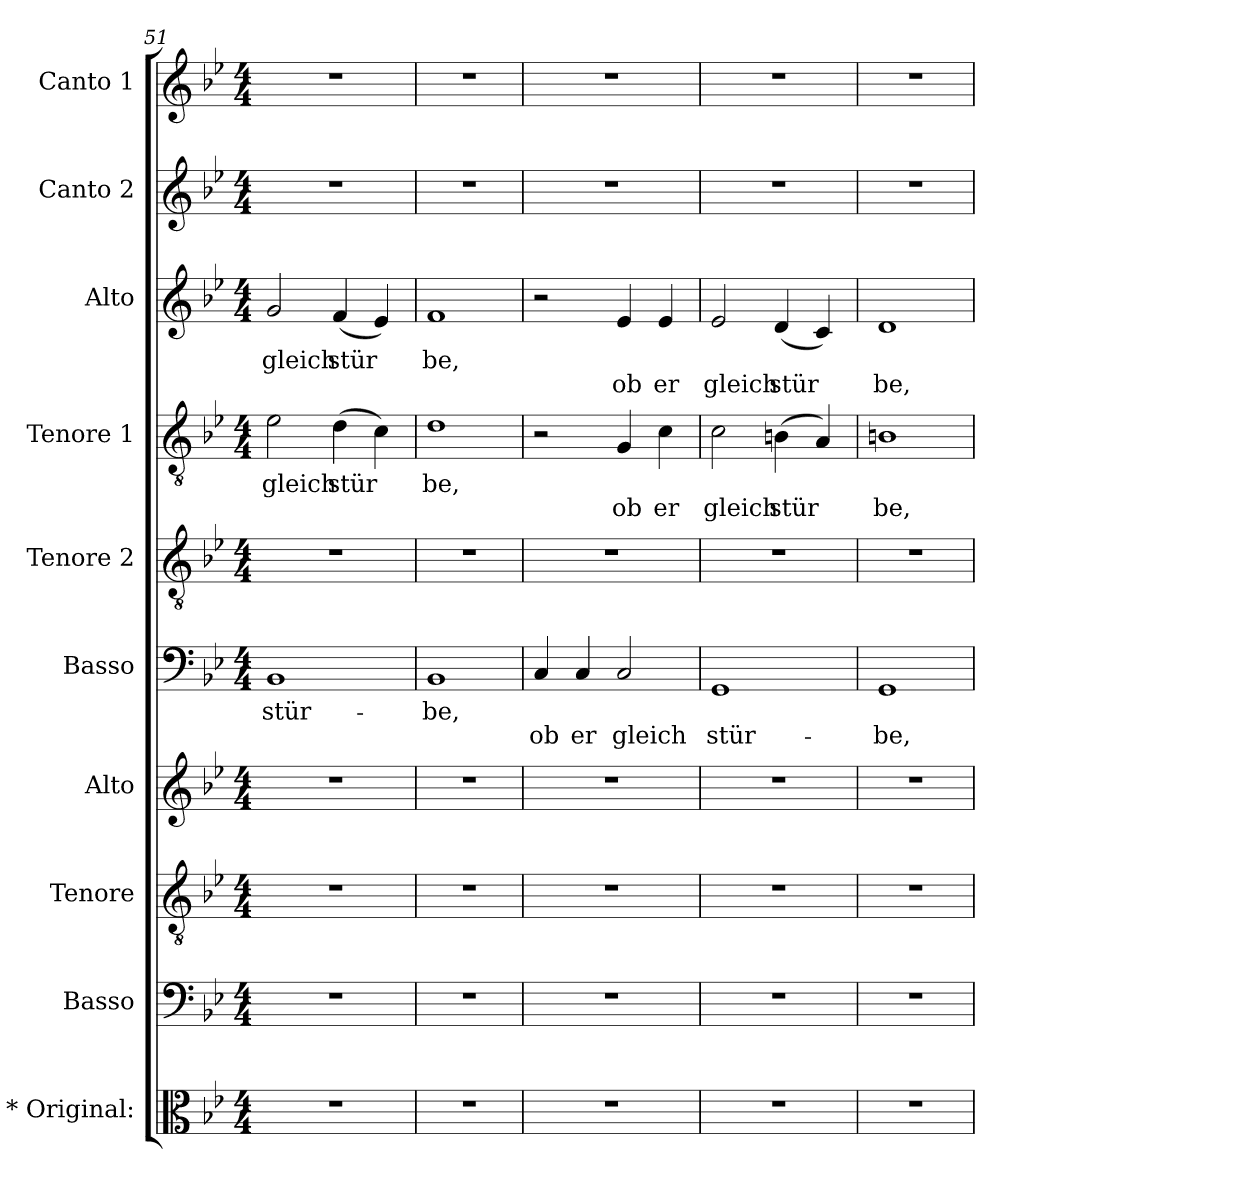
**kern	**kern	**kern	**kern	**kern	**text	**text	**kern	**kern	**text	**text	**kern	**text	**text	**kern	**kern
*part10	*part9	*part8	*part7	*part6	*part6	*part6	*part5	*part4	*part4	*part4	*part3	*part3	*part3	*part2	*part1
*staff10	*staff9	*staff8	*staff7	*staff6	*staff6	*staff6	*staff5	*staff4	*staff4	*staff4	*staff3	*staff3	*staff3	*staff2	*staff1
*I"* Original:	*I"Basso	*I"Tenore	*I"Alto	*I"Basso	*	*	*I"Tenore 2	*I"Tenore 1	*	*	*I"Alto	*	*	*I"Canto 2	*I"Canto 1
*I'* Original:	*I'Basso	*I'Tenore	*I'Alto	*I'Basso	*	*	*I'Tenore 2	*I'Tenore 1	*	*	*I'Alto	*	*	*I'Canto 2	*I'Canto 1
*clefC3	*clefF4	*clefGv2	*clefG2	*clefF4	*	*	*clefGv2	*clefGv2	*	*	*clefG2	*	*	*clefG2	*clefG2
*k[b-e-]	*k[b-e-]	*k[b-e-]	*k[b-e-]	*k[b-e-]	*	*	*k[b-e-]	*k[b-e-]	*	*	*k[b-e-]	*	*	*k[b-e-]	*k[b-e-]
*B-:	*B-:	*B-:	*B-:	*B-:	*	*	*B-:	*B-:	*	*	*B-:	*	*	*B-:	*B-:
*M4/4	*M4/4	*M4/4	*M4/4	*M4/4	*	*	*M4/4	*M4/4	*	*	*M4/4	*	*	*M4/4	*M4/4
=51	=51	=51	=51	=51	=51	=51	=51	=51	=51	=51	=51	=51	=51	=51	=51
!	!	!	!	!	!LO:LY:b	!	!	!	!LO:LY:b	!	!	!LO:LY:b	!	!	!
1r	1r	1r	1r	1BB-	stür-	.	1r	2e-\	gleich	.	2g/	gleich	.	1r	1r
!	!	!	!	!	!	!	!	!	!LO:LY:b	!	!	!LO:LY:b	!	!	!
.	.	.	.	.	.	.	.	(>4d\	stür	.	(<4f/	stür	.	.	.
!	!	!	!	!	!	!	!	!	!LO:LY:b	!	!	!LO:LY:b	!	!	!
.	.	.	.	.	.	.	.	4c\)	-	.	4e-/)	-	.	.	.
=52	=52	=52	=52	=52	=52	=52	=52	=52	=52	=52	=52	=52	=52	=52	=52
!	!	!	!	!	!LO:LY:b	!	!	!	!LO:LY:b	!	!	!LO:LY:b	!	!	!
1r	1r	1r	1r	1BB-	-be,	.	1r	1d	be,	.	1f	be,	.	1r	1r
=53	=53	=53	=53	=53	=53	=53	=53	=53	=53	=53	=53	=53	=53	=53	=53
!	!	!	!	!	!	!LO:LY:b	!	!	!	!	!	!	!	!	!
1r	1r	1r	1r	4C/	.	ob	1r	2r	.	.	2r	.	.	1r	1r
!	!	!	!	!	!	!LO:LY:b	!	!	!	!	!	!	!	!	!
.	.	.	.	4C/	.	er	.	.	.	.	.	.	.	.	.
!	!	!	!	!	!	!LO:LY:b	!	!	!	!LO:LY:b	!	!	!LO:LY:b	!	!
.	.	.	.	2C/	.	gleich	.	4G/	.	ob	4e-/	.	ob	.	.
!	!	!	!	!	!	!	!	!	!	!LO:LY:b	!	!	!LO:LY:b	!	!
.	.	.	.	.	.	.	.	4c\	.	er	4e-/	.	er	.	.
=54	=54	=54	=54	=54	=54	=54	=54	=54	=54	=54	=54	=54	=54	=54	=54
!	!	!	!	!	!	!LO:LY:b	!	!	!	!LO:LY:b	!	!	!LO:LY:b	!	!
1r	1r	1r	1r	1GG	.	stür-	1r	2c\	.	gleich	2e-/	.	gleich	1r	1r
!	!	!	!	!	!	!	!	!	!	!LO:LY:b	!	!	!LO:LY:b	!	!
.	.	.	.	.	.	.	.	(>4Bn\	.	stür	(<4d/	.	stür	.	.
!	!	!	!	!	!	!	!	!	!	!LO:LY:b	!	!	!LO:LY:b	!	!
.	.	.	.	.	.	.	.	4A/)	.	-	4c/)	.	-	.	.
=55	=55	=55	=55	=55	=55	=55	=55	=55	=55	=55	=55	=55	=55	=55	=55
!	!	!	!	!	!	!LO:LY:b	!	!	!	!LO:LY:b	!	!	!LO:LY:b	!	!
1r	1r	1r	1r	1GG	.	-be,	1r	1Bn	.	be,	1d	.	be,	1r	1r
=	=	=	=	=	=	=	=	=	=	=	=	=	=	=	=
*-	*-	*-	*-	*-	*-	*-	*-	*-	*-	*-	*-	*-	*-	*-	*-
